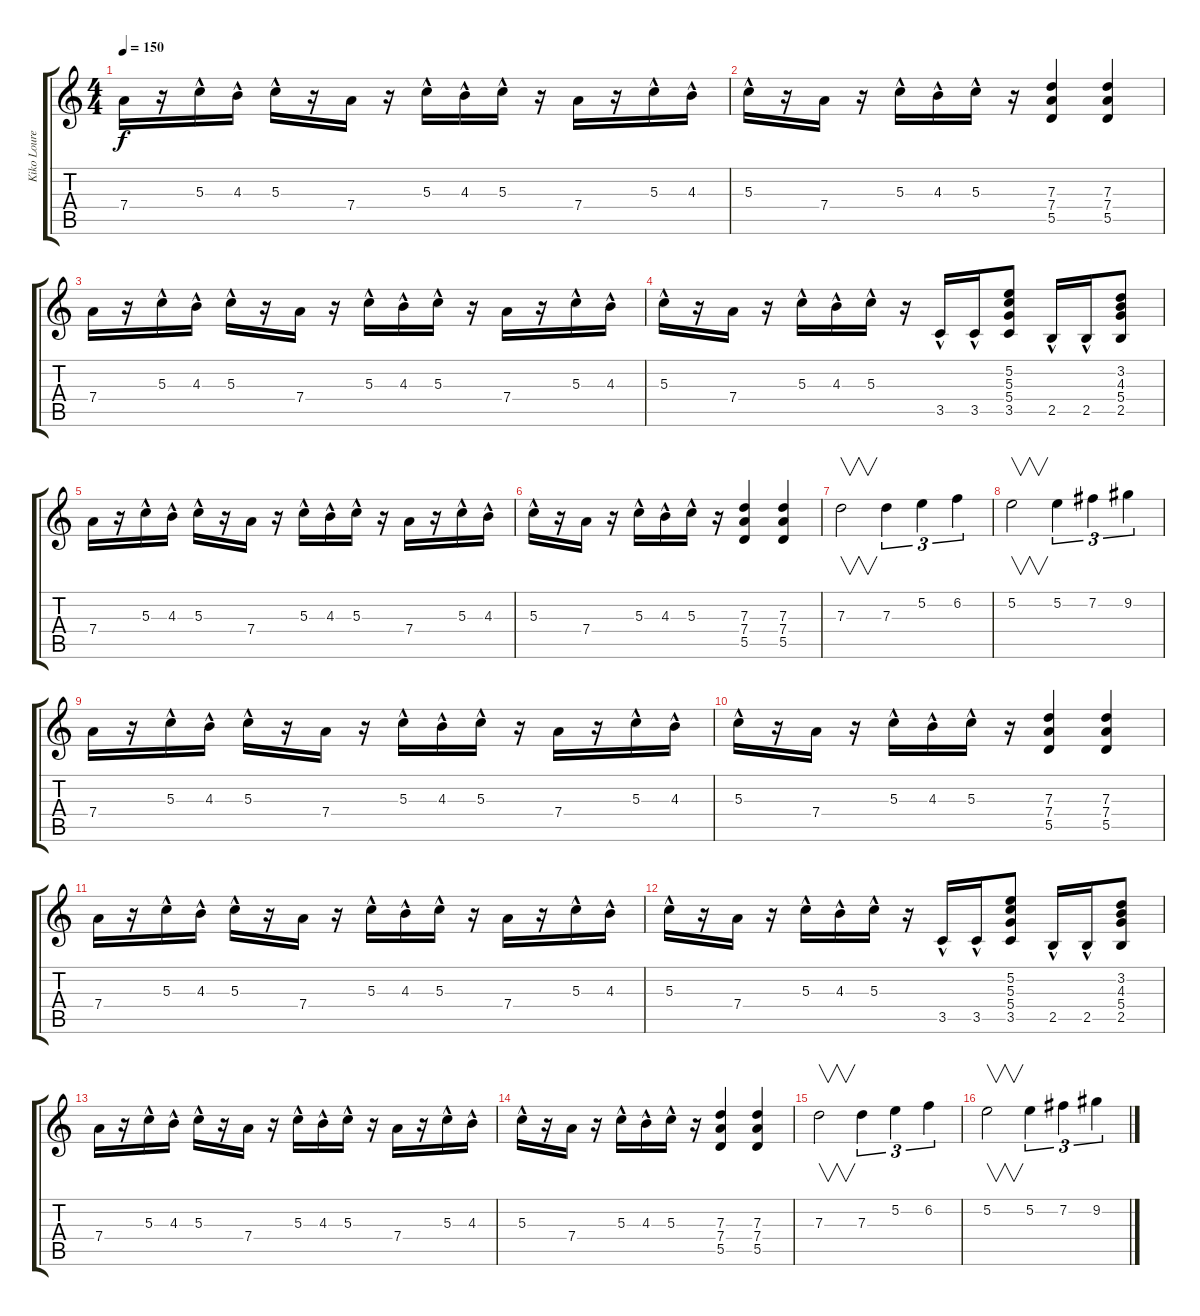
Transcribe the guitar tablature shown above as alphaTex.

\track ("Kiko Loureiro" "Kiko Loure") {instrument distortionguitar}
\staff {score tabs}
\tuning (E4 B3 G3 D3 A2 E2) {hide}
\ts (4 4)
\tempo 150
\clef g2
\ks c
7.4.16{dy f instrument distortionguitar} r.16 5.3{hac}.16 4.3{hac}.16 5.3{hac}.16 r.16 7.4.16 r.16 5.3{hac}.16 4.3{hac}.16 5.3{hac}.16 r.16 7.4.16 r.16 5.3{hac}.16 4.3{hac}.16 |
5.3{hac}.16 r.16 7.4.16 r.16 5.3{hac}.16 4.3{hac}.16 5.3{hac}.16 r.16 (7.3 7.4 5.5).4 (7.3 7.4 5.5).4 |
7.4.16 r.16 5.3{hac}.16 4.3{hac}.16 5.3{hac}.16 r.16 7.4.16 r.16 5.3{hac}.16 4.3{hac}.16 5.3{hac}.16 r.16 7.4.16 r.16 5.3{hac}.16 4.3{hac}.16 |
5.3{hac}.16 r.16 7.4.16 r.16 5.3{hac}.16 4.3{hac}.16 5.3{hac}.16 r.16 3.5{hac}.16 3.5{hac}.16 (5.2 5.3 5.4 3.5).8 2.5{hac}.16 2.5{hac}.16 (3.2 4.3 5.4 2.5).8 |
7.4.16 r.16 5.3{hac}.16 4.3{hac}.16 5.3{hac}.16 r.16 7.4.16 r.16 5.3{hac}.16 4.3{hac}.16 5.3{hac}.16 r.16 7.4.16 r.16 5.3{hac}.16 4.3{hac}.16 |
5.3{hac}.16 r.16 7.4.16 r.16 5.3{hac}.16 4.3{hac}.16 5.3{hac}.16 r.16 (7.3 7.4 5.5).4 (7.3 7.4 5.5).4 |
7.3.2{v} 7.3.4{tu (3 2)} 5.2.4{tu (3 2)} 6.2.4{tu (3 2)} |
5.2.2{v} 5.2.4{tu (3 2)} 7.2.4{tu (3 2)} 9.2.4{tu (3 2)} |
7.4.16 r.16 5.3{hac}.16 4.3{hac}.16 5.3{hac}.16 r.16 7.4.16 r.16 5.3{hac}.16 4.3{hac}.16 5.3{hac}.16 r.16 7.4.16 r.16 5.3{hac}.16 4.3{hac}.16 |
5.3{hac}.16 r.16 7.4.16 r.16 5.3{hac}.16 4.3{hac}.16 5.3{hac}.16 r.16 (7.3 7.4 5.5).4 (7.3 7.4 5.5).4 |
7.4.16 r.16 5.3{hac}.16 4.3{hac}.16 5.3{hac}.16 r.16 7.4.16 r.16 5.3{hac}.16 4.3{hac}.16 5.3{hac}.16 r.16 7.4.16 r.16 5.3{hac}.16 4.3{hac}.16 |
5.3{hac}.16 r.16 7.4.16 r.16 5.3{hac}.16 4.3{hac}.16 5.3{hac}.16 r.16 3.5{hac}.16 3.5{hac}.16 (5.2 5.3 5.4 3.5).8 2.5{hac}.16 2.5{hac}.16 (3.2 4.3 5.4 2.5).8 |
7.4.16 r.16 5.3{hac}.16 4.3{hac}.16 5.3{hac}.16 r.16 7.4.16 r.16 5.3{hac}.16 4.3{hac}.16 5.3{hac}.16 r.16 7.4.16 r.16 5.3{hac}.16 4.3{hac}.16 |
5.3{hac}.16 r.16 7.4.16 r.16 5.3{hac}.16 4.3{hac}.16 5.3{hac}.16 r.16 (7.3 7.4 5.5).4 (7.3 7.4 5.5).4 |
7.3.2{v} 7.3.4{tu (3 2)} 5.2.4{tu (3 2)} 6.2.4{tu (3 2)} |
5.2.2{v} 5.2.4{tu (3 2)} 7.2.4{tu (3 2)} 9.2.4{tu (3 2)}
